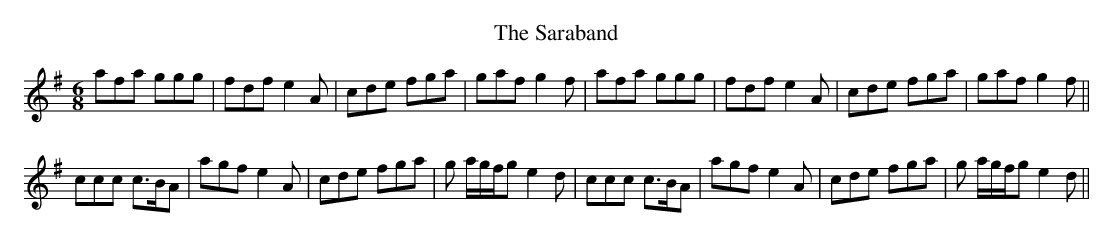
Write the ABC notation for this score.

X:1
T:The Saraband
M:6/8
L:1/8
K:G
afa ggg|fdf e2A|cde fga|gaf g2f|afa ggg|fdf e2A|cde fga|gaf g2f||
ccc c>BA|agf e2A|cde fga|g a/g/f/g e2 d|ccc c>BA|agf e2A|cde fga|g a/g/f/g e2d||
